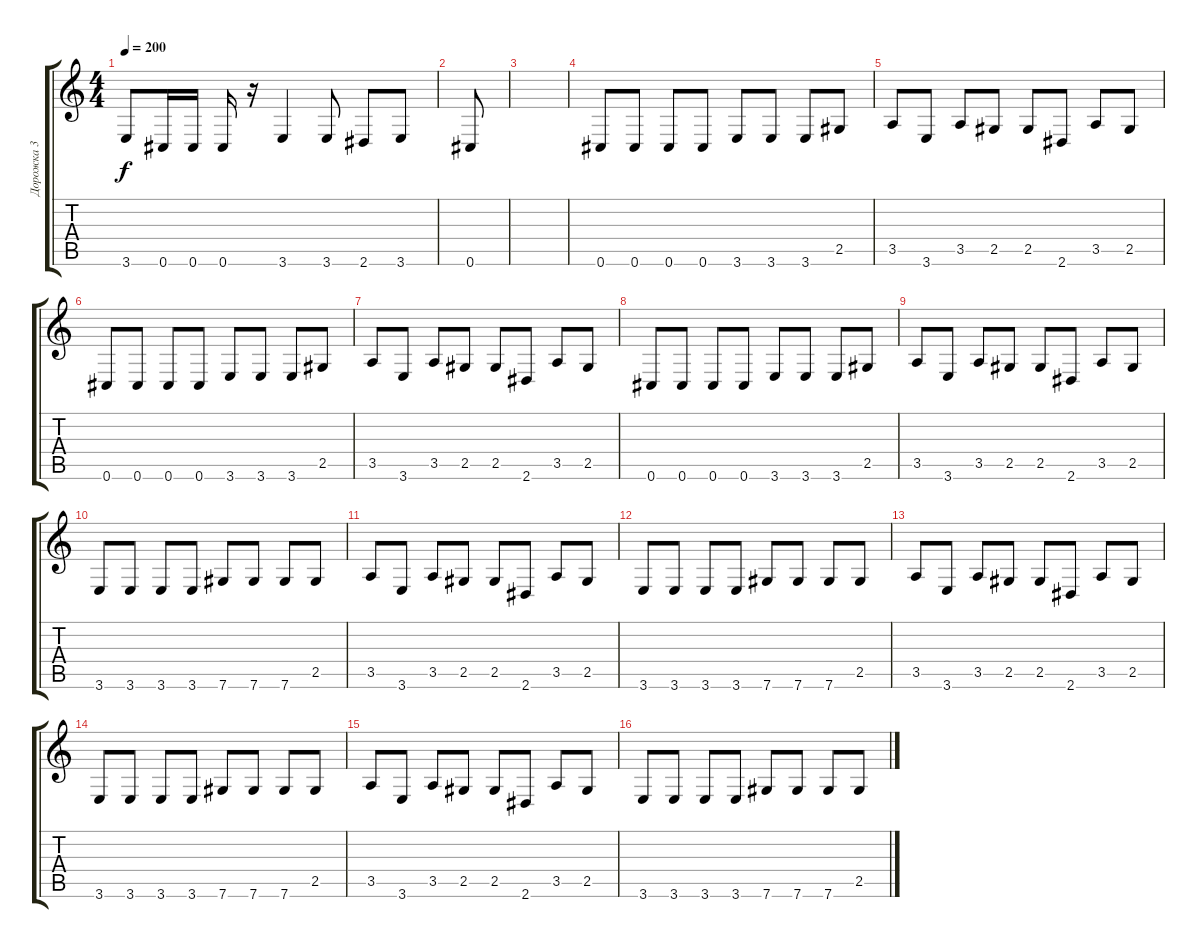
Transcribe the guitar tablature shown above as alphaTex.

\track ("Дорожка 3" "Дорожка 3") {instrument electricbassfinger}
\staff {score tabs}
\tuning (Db4 Ab3 E3 B2 Gb2 Db2) {hide}
\ts (4 4)
\tempo 200
\clef g2
\ks c
3.6.8{dy f} 0.6.16 0.6.16 0.6.16 r.16 3.6.4 3.6.8 2.6.8 3.6.8 |
0.6.8 |
|
0.6.8 0.6.8 0.6.8 0.6.8 3.6.8 3.6.8 3.6.8 2.5.8 |
3.5.8 3.6.8 3.5.8 2.5.8 2.5.8 2.6.8 3.5.8 2.5.8 |
0.6.8 0.6.8 0.6.8 0.6.8 3.6.8 3.6.8 3.6.8 2.5.8 |
3.5.8 3.6.8 3.5.8 2.5.8 2.5.8 2.6.8 3.5.8 2.5.8 |
0.6.8 0.6.8 0.6.8 0.6.8 3.6.8 3.6.8 3.6.8 2.5.8 |
3.5.8 3.6.8 3.5.8 2.5.8 2.5.8 2.6.8 3.5.8 2.5.8 |
3.6.8 3.6.8 3.6.8 3.6.8 7.6.8 7.6.8 7.6.8 2.5.8 |
3.5.8 3.6.8 3.5.8 2.5.8 2.5.8 2.6.8 3.5.8 2.5.8 |
3.6.8 3.6.8 3.6.8 3.6.8 7.6.8 7.6.8 7.6.8 2.5.8 |
3.5.8 3.6.8 3.5.8 2.5.8 2.5.8 2.6.8 3.5.8 2.5.8 |
3.6.8 3.6.8 3.6.8 3.6.8 7.6.8 7.6.8 7.6.8 2.5.8 |
3.5.8 3.6.8 3.5.8 2.5.8 2.5.8 2.6.8 3.5.8 2.5.8 |
3.6.8 3.6.8 3.6.8 3.6.8 7.6.8 7.6.8 7.6.8 2.5.8
